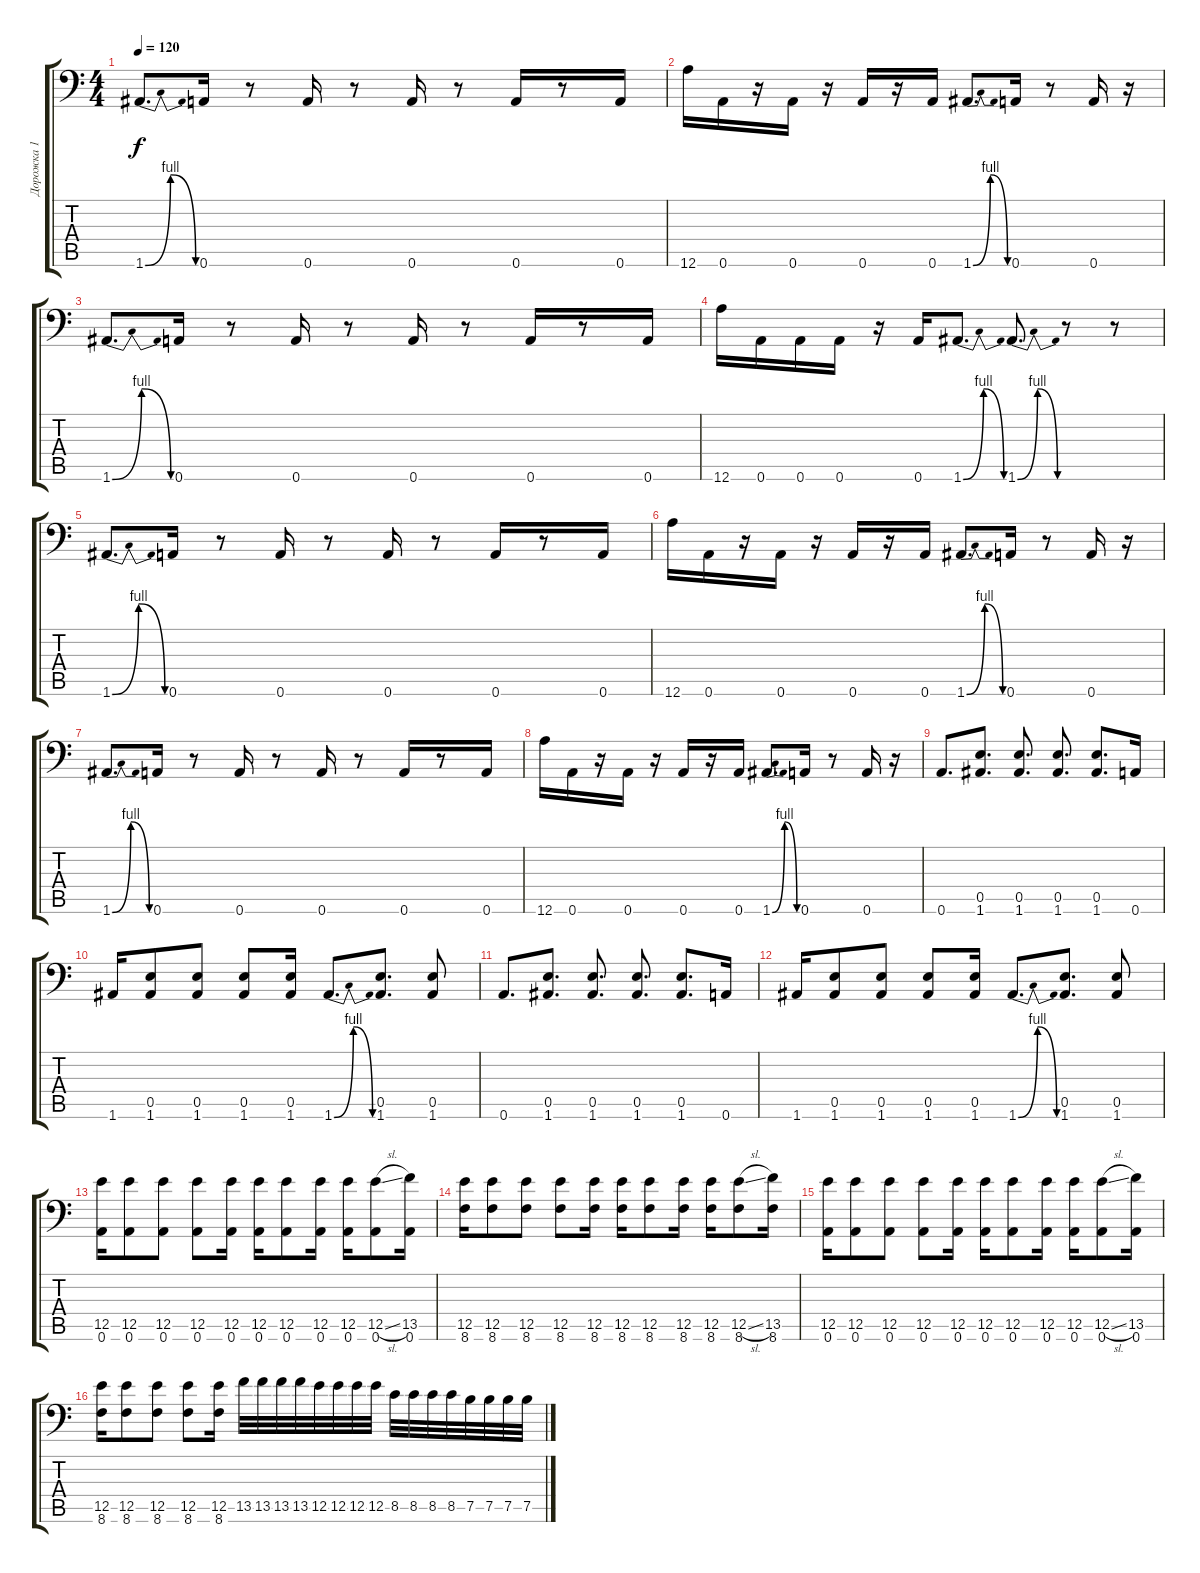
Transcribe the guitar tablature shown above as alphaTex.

\track ("Дорожка 1" "Дорожка 1") {instrument distortionguitar}
\staff {score tabs}
\tuning (B3 Gb3 D3 A2 E2 A1) {hide}
\ts (4 4)
\tempo 120
\clef f4
\ks c
1.6{be (bendrelease 0 0 30 4 30 4 60 0)}.8{d dy f instrument distortionguitar} 0.6.16 r.8 0.6.16 r.8 0.6.16 r.8 0.6.16 r.8 0.6.16 |
12.6.16 0.6.16 r.16 0.6.16 r.16 0.6.16 r.16 0.6.16 1.6{be (bendrelease 0 0 30 4 30 4 60 0)}.8{d} 0.6.16 r.8 0.6.16 r.16 |
1.6{be (bendrelease 0 0 30 4 30 4 60 0)}.8{d} 0.6.16 r.8 0.6.16 r.8 0.6.16 r.8 0.6.16 r.8 0.6.16 |
12.6.16 0.6.16 0.6.16 0.6.16 r.16 0.6.16 1.6{be (bendrelease 0 0 30 4 30 4 60 0)}.8{d} 1.6{be (bendrelease 0 0 30 4 30 4 60 0)}.8{d} r.8 r.8 |
1.6{be (bendrelease 0 0 30 4 30 4 60 0)}.8{d} 0.6.16 r.8 0.6.16 r.8 0.6.16 r.8 0.6.16 r.8 0.6.16 |
12.6.16 0.6.16 r.16 0.6.16 r.16 0.6.16 r.16 0.6.16 1.6{be (bendrelease 0 0 30 4 30 4 60 0)}.8{d} 0.6.16 r.8 0.6.16 r.16 |
1.6{be (bendrelease 0 0 30 4 30 4 60 0)}.8{d} 0.6.16 r.8 0.6.16 r.8 0.6.16 r.8 0.6.16 r.8 0.6.16 |
12.6.16 0.6.16 r.16 0.6.16 r.16 0.6.16 r.16 0.6.16 1.6{be (bendrelease 0 0 30 4 30 4 60 0)}.8{d} 0.6.16 r.8 0.6.16 r.16 |
0.6.8{d} (0.5 1.6).8{d} (0.5 1.6).8{d} (0.5 1.6).8{d} (0.5 1.6).8{d} 0.6.16 |
1.6.16 (0.5 1.6).8 (0.5 1.6).8 (0.5 1.6).8 (0.5 1.6).16 1.6{be (bendrelease 0 0 30 4 30 4 60 0)}.8{d} (0.5 1.6).8{d} (0.5 1.6).8 |
0.6.8{d} (0.5 1.6).8{d} (0.5 1.6).8{d} (0.5 1.6).8{d} (0.5 1.6).8{d} 0.6.16 |
1.6.16 (0.5 1.6).8 (0.5 1.6).8 (0.5 1.6).8 (0.5 1.6).16 1.6{be (bendrelease 0 0 30 4 30 4 60 0)}.8{d} (0.5 1.6).8{d} (0.5 1.6).8 |
(12.5 0.6).16 (12.5 0.6).8 (12.5 0.6).8 (12.5 0.6).8 (12.5 0.6).16 (12.5 0.6).16 (12.5 0.6).8 (12.5 0.6).16 (12.5 0.6).16 (12.5{sl} 0.6).8 (13.5 0.6).16 |
(12.5 8.6).16 (12.5 8.6).8 (12.5 8.6).8 (12.5 8.6).8 (12.5 8.6).16 (12.5 8.6).16 (12.5 8.6).8 (12.5 8.6).16 (12.5 8.6).16 (12.5{sl} 8.6).8 (13.5 8.6).16 |
(12.5 0.6).16 (12.5 0.6).8 (12.5 0.6).8 (12.5 0.6).8 (12.5 0.6).16 (12.5 0.6).16 (12.5 0.6).8 (12.5 0.6).16 (12.5 0.6).16 (12.5{sl} 0.6).8 (13.5 0.6).16 |
(12.5 8.6).16 (12.5 8.6).8 (12.5 8.6).8 (12.5 8.6).8 (12.5 8.6).16 13.5.32 13.5.32 13.5.32 13.5.32 12.5.32 12.5.32 12.5.32 12.5.32 8.5.32 8.5.32 8.5.32 8.5.32 7.5.32 7.5.32 7.5.32 7.5.32
